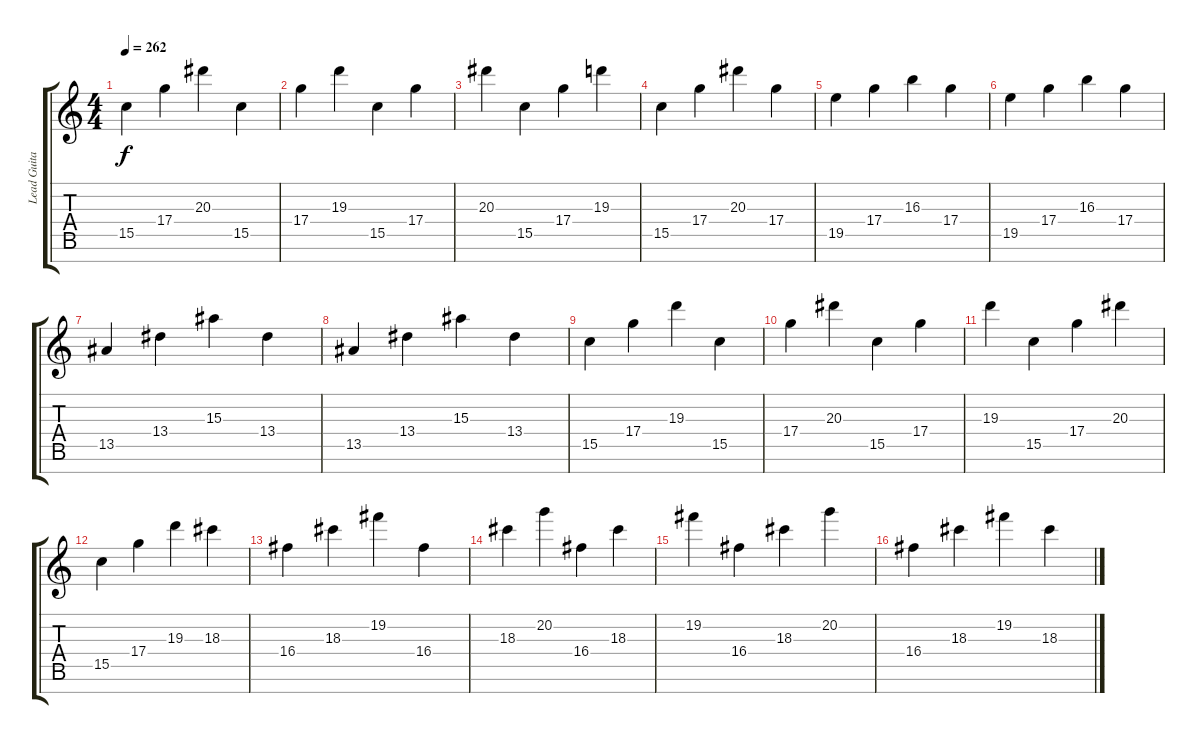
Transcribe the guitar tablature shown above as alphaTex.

\track ("Lead Guitar" "Lead Guita") {instrument distortionguitar}
\staff {score tabs}
\tuning (E4 B3 G3 D3 A2 E2 B1) {hide}
\ts (4 4)
\tempo 262
\clef g2
\ks c
15.5.4{dy f} 17.4.4 20.3.4 15.5.4 |
17.4.4 19.3.4 15.5.4 17.4.4 |
20.3.4 15.5.4 17.4.4 19.3.4 |
15.5.4 17.4.4 20.3.4 17.4.4 |
19.5.4 17.4.4 16.3.4 17.4.4 |
19.5.4 17.4.4 16.3.4 17.4.4 |
13.5.4 13.4.4 15.3.4 13.4.4 |
13.5.4 13.4.4 15.3.4 13.4.4 |
15.5.4 17.4.4 19.3.4 15.5.4 |
17.4.4 20.3.4 15.5.4 17.4.4 |
19.3.4 15.5.4 17.4.4 20.3.4 |
15.5.4 17.4.4 19.3.4 18.3.4 |
16.4.4 18.3.4 19.2.4 16.4.4 |
18.3.4 20.2.4 16.4.4 18.3.4 |
19.2.4 16.4.4 18.3.4 20.2.4 |
16.4.4 18.3.4 19.2.4 18.3.4
